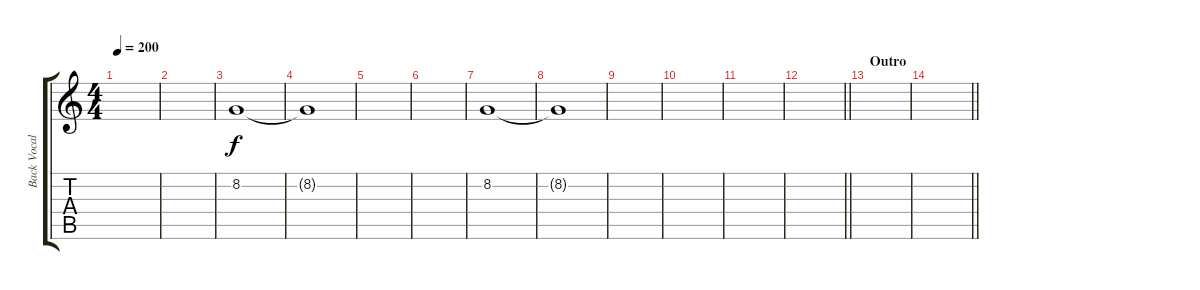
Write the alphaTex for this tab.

\track ("Back Vocals" "Back Vocal") {instrument tenorsax}
\staff {score tabs}
\tuning (E4 B3 G3 D3 A2 E2) {hide}
\ts (4 4)
\tempo 200
\clef g2
\ks c
|
|
8.2.1 |
8.2{t}.1 |
|
|
8.2.1 |
8.2{t}.1 |
|
|
|
\barLineRight lightlight
|
\section ("" "Outro")
|
\barLineRight lightlight
